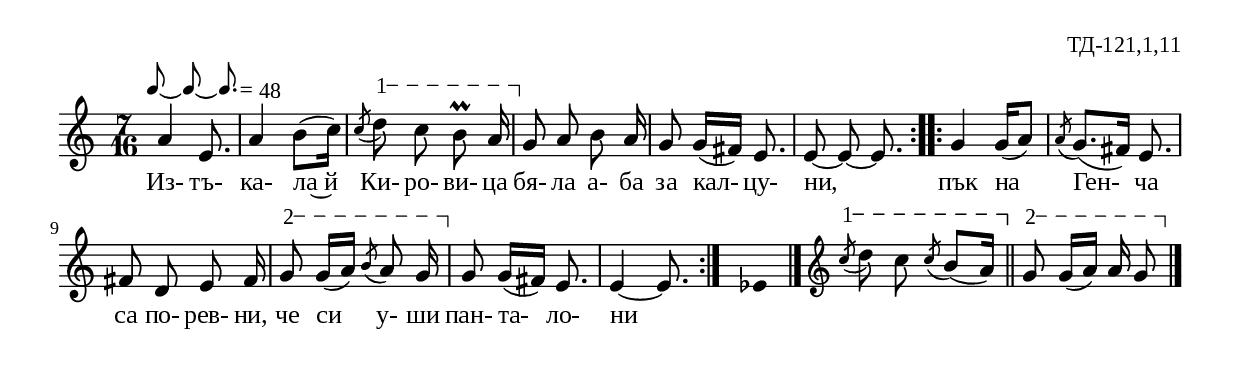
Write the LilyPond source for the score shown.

%{
TD_121_1_11
%}

\include "td-preamble.ly"
\include "Rhythm_marks.ly"

\score {
\relative c'' {
%% \tempo 8 = 148
  \time 7/16
\override Score.RehearsalMark #'self-alignment-X = #LEFT
\once \override Score.RehearsalMark #'X-offset = #8
  \rhythmMarkA \rhyMarkAAAdot #"48"  
a4 e8. | a4 b8([ c16)] | 
\varA
\par
 \parenthesize \acciaccatura c8 d8\startTextSpan c\noBeam b\prall a16\stopTextSpan\noBeam | 
 g8 a b a16 |
g8 g16([ fis)] e8. | e8~ e~ e8. 
\bar ":|:"
g4 g16([ a8)] | \acciaccatura a8 g8.([ fis16)] e8. |
fis8 d\noBeam e fis16 | 
\varB
g8\startTextSpan g16([ a)] \acciaccatura b8 a g16\stopTextSpan | 
g8 g16([ fis)] e8. | e4~ e8.
 \bar ":|" 
s8. s8 \fixB ees8 \fixC
\bar "|."
\set Score.measureLength = #(ly:make-moment 1 16)  
 s16 \bar ""  
 \set Score.measureLength = #(ly:make-moment 7 16)  
 \clef treble
\varA
\acciaccatura c'8\startTextSpan d8 c\noBeam \acciaccatura c8 b8([ a16])\stopTextSpan \bar "||"
\varB
g8\startTextSpan g16([ a)] a g8\stopTextSpan
\bar "|."
}
\addlyrics { Из- тъ- ка- ла~й Ки- ро- ви- ца бя- ла а- ба за кал- цу- ни,
пък на Ген- ча са по- рев- ни, че си у- ши пан- та- ло- ни }
%
\layout {
  indent = #0
  line-width = 190\mm
  ragged-right=##f
}
%
\midi { 
	\context {
		\Score
		tempoWholesPerMinute = #(ly:make-moment 148 8)
		}
	}
}
%
\header{
  opus = "ТД-121,1,11"
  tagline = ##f
}


